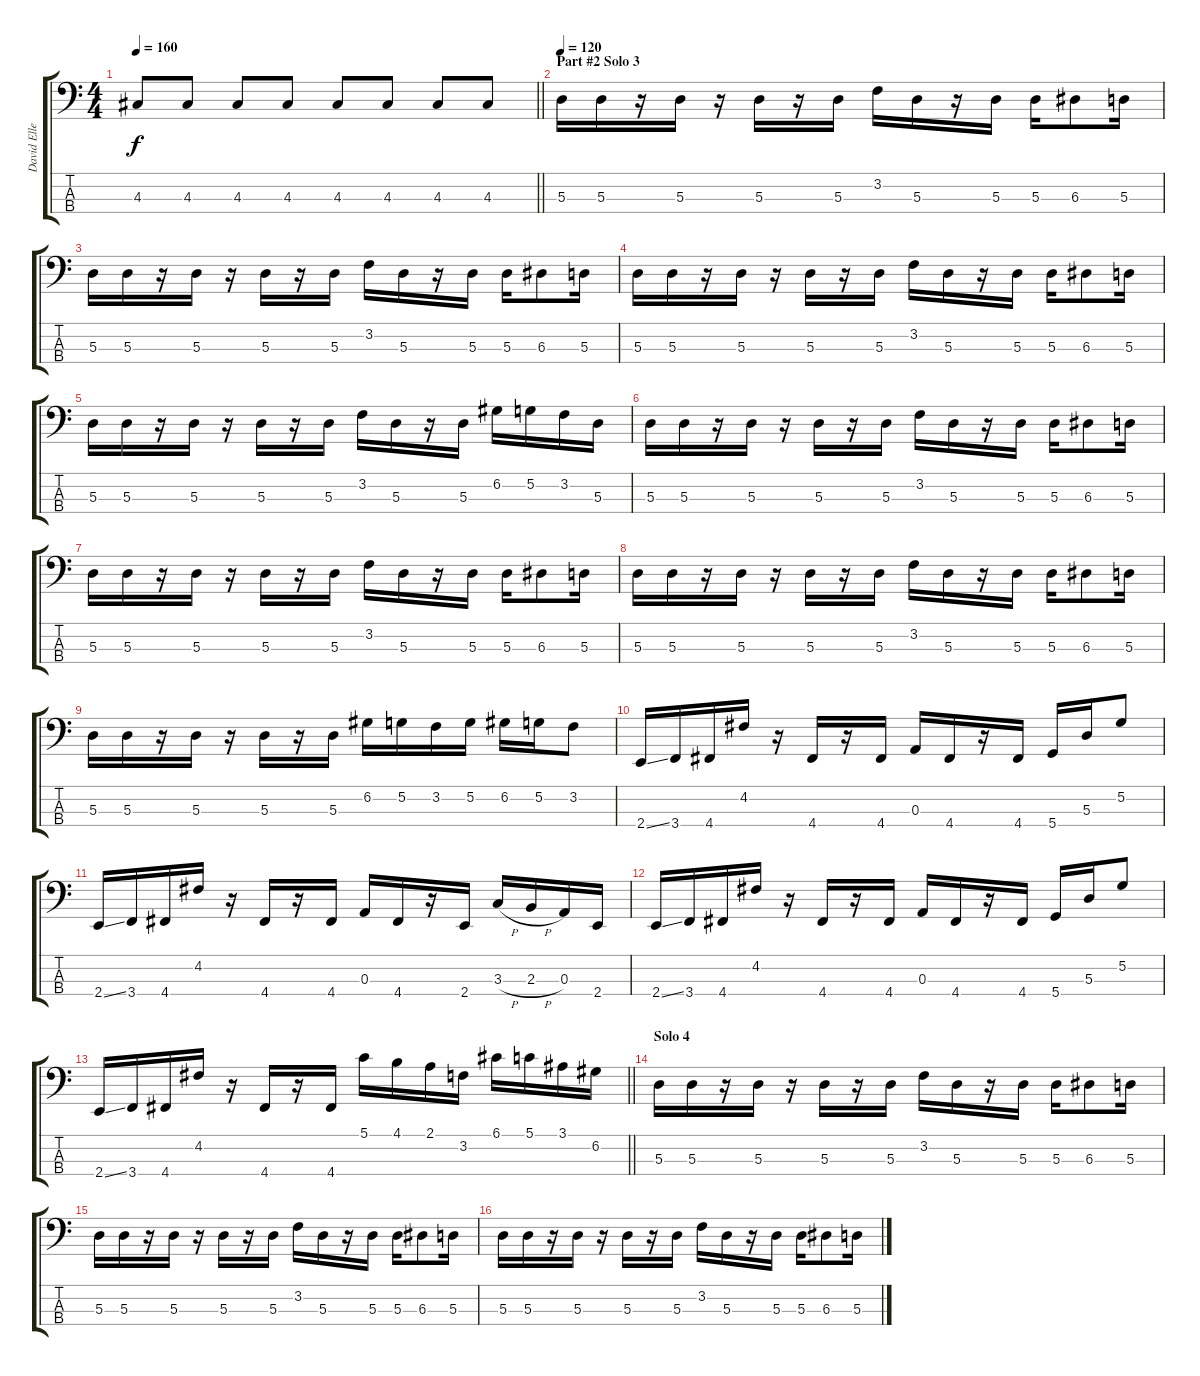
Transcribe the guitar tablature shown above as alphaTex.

\track ("David Ellefson" "David Elle") {instrument electricbasspick}
\staff {score tabs}
\tuning (G2 D2 A1 D1) {hide}
\ts (4 4)
\tempo 160
\clef f4
\barLineRight lightlight
\ks c
4.3.8{dy f} 4.3.8 4.3.8 4.3.8 4.3.8 4.3.8 4.3.8 4.3.8 |
\section ("" "Part #2 Solo 3")
\tempo 120
5.3.16 5.3.16 r.16 5.3.16 r.16 5.3.16 r.16 5.3.16 3.2.16 5.3.16 r.16 5.3.16 5.3.16 6.3.8 5.3.16 |
5.3.16 5.3.16 r.16 5.3.16 r.16 5.3.16 r.16 5.3.16 3.2.16 5.3.16 r.16 5.3.16 5.3.16 6.3.8 5.3.16 |
5.3.16 5.3.16 r.16 5.3.16 r.16 5.3.16 r.16 5.3.16 3.2.16 5.3.16 r.16 5.3.16 5.3.16 6.3.8 5.3.16 |
5.3.16 5.3.16 r.16 5.3.16 r.16 5.3.16 r.16 5.3.16 3.2.16 5.3.16 r.16 5.3.16 6.2.16 5.2.16 3.2.16 5.3.16 |
5.3.16 5.3.16 r.16 5.3.16 r.16 5.3.16 r.16 5.3.16 3.2.16 5.3.16 r.16 5.3.16 5.3.16 6.3.8 5.3.16 |
5.3.16 5.3.16 r.16 5.3.16 r.16 5.3.16 r.16 5.3.16 3.2.16 5.3.16 r.16 5.3.16 5.3.16 6.3.8 5.3.16 |
5.3.16 5.3.16 r.16 5.3.16 r.16 5.3.16 r.16 5.3.16 3.2.16 5.3.16 r.16 5.3.16 5.3.16 6.3.8 5.3.16 |
5.3.16 5.3.16 r.16 5.3.16 r.16 5.3.16 r.16 5.3.16 6.2.16 5.2.16 3.2.16 5.2.16 6.2.16 5.2.16 3.2.8 |
2.4{ss}.16 3.4.16 4.4.16 4.2.16 r.16 4.4.16 r.16 4.4.16 0.3.16 4.4.16 r.16 4.4.16 5.4.16 5.3.16 5.2.8 |
2.4{ss}.16 3.4.16 4.4.16 4.2.16 r.16 4.4.16 r.16 4.4.16 0.3.16 4.4.16 r.16 2.4.16 3.3{h}.16 2.3{h}.16 0.3.16 2.4.16 |
2.4{ss}.16 3.4.16 4.4.16 4.2.16 r.16 4.4.16 r.16 4.4.16 0.3.16 4.4.16 r.16 4.4.16 5.4.16 5.3.16 5.2.8 |
\barLineRight lightlight
2.4{ss}.16 3.4.16 4.4.16 4.2.16 r.16 4.4.16 r.16 4.4.16 5.1.16 4.1.16 2.1.16 3.2.16 6.1.16 5.1.16 3.1.16 6.2.16 |
\section ("" "Solo 4")
5.3.16 5.3.16 r.16 5.3.16 r.16 5.3.16 r.16 5.3.16 3.2.16 5.3.16 r.16 5.3.16 5.3.16 6.3.8 5.3.16 |
5.3.16 5.3.16 r.16 5.3.16 r.16 5.3.16 r.16 5.3.16 3.2.16 5.3.16 r.16 5.3.16 5.3.16 6.3.8 5.3.16 |
5.3.16 5.3.16 r.16 5.3.16 r.16 5.3.16 r.16 5.3.16 3.2.16 5.3.16 r.16 5.3.16 5.3.16 6.3.8 5.3.16
